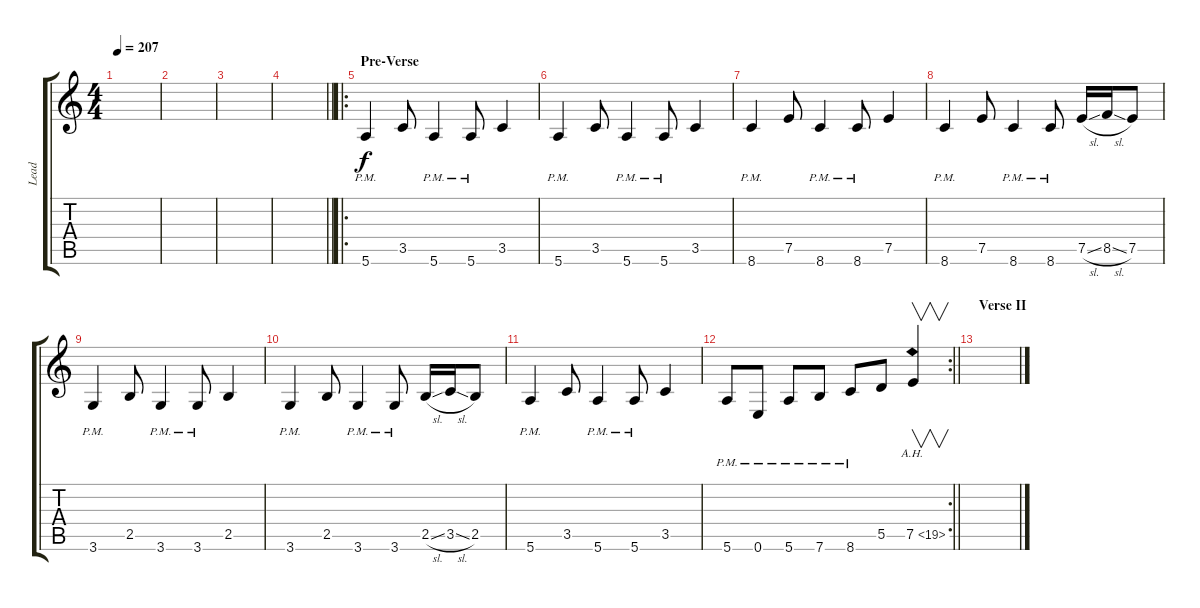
\track ("Lead" "Lead") {instrument overdrivenguitar}
\staff {score tabs}
\tuning (E4 B3 G3 D3 A2 E2) {hide}
\ts (4 4)
\tempo 207
\clef g2
\ks c
|
|
|
\barLineRight lightlight
|
\ro
\section ("" "Pre-Verse")
5.6{pm}.4{instrument overdrivenguitar} 3.5.8 5.6{pm}.4 5.6{pm}.8 3.5.4 |
5.6{pm}.4 3.5.8 5.6{pm}.4 5.6{pm}.8 3.5.4 |
8.6{pm}.4 7.5.8 8.6{pm}.4 8.6{pm}.8 7.5.4 |
8.6{pm}.4 7.5.8 8.6{pm}.4 8.6{pm}.8 7.5{sl}.16 8.5{sl}.16 7.5.8 |
3.6{pm}.4 2.5.8 3.6{pm}.4 3.6{pm}.8 2.5.4 |
3.6{pm}.4 2.5.8 3.6{pm}.4 3.6{pm}.8 2.5{sl}.16 3.5{sl}.16 2.5.8 |
5.6{pm}.4 3.5.8 5.6{pm}.4 5.6{pm}.8 3.5.4 |
\rc 2
\barLineRight lightlight
5.6{pm}.8 0.6{pm}.8 5.6{pm}.8 7.6{pm}.8 8.6{pm}.8 5.5.8 7.5{ah 12}.4{v instrument guitarharmonics} |
\section ("" "Verse II")
